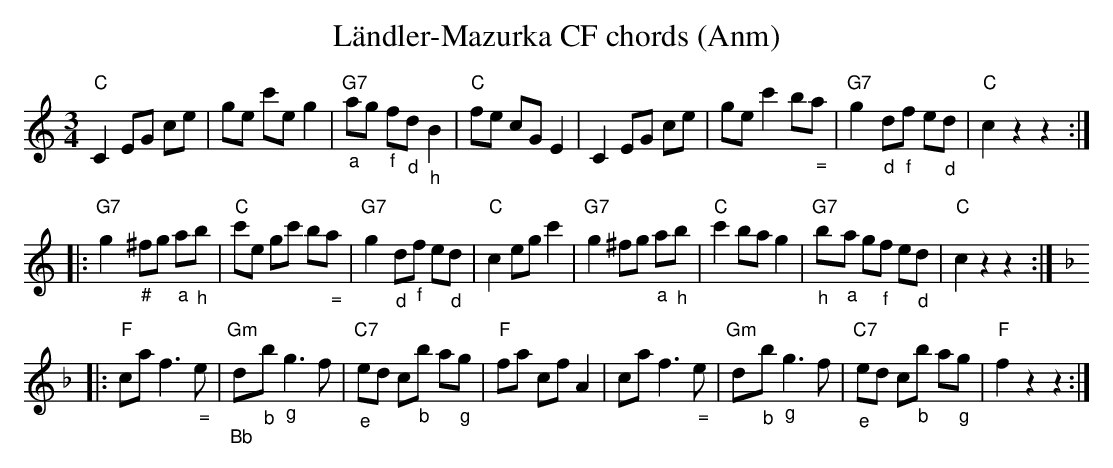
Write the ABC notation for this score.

X:1
T: L\"andler-Mazurka CF chords (Anm)
M:3/4
L:1/8
K:C %%MIDI gchordon
"C"C2EG ce | ge c'eg2 | "G7""_a"ag "_f"f"_d"d"_h"B2 | "C"fe cGE2 | C2EG ce | gec'2b"_ ="a | "G7"g2"_d"d"_f"f e"_d"d | "C"c2z2z2 ::
"G7"g2"_#"^fg "_a"a"_h"b | "C"c'e gc' b"_ ="a | "G7"g2"_d"d"_f"f e"_d"d | "C"c2egc'2 | "G7"g2^fg "_a"a"_h"b | "C"c'2bag2 | "G7""_h"b"_a"a g"_f"f e"_d"d | "C"c2z2z2 :: [K:F]
"F"ca f3"_ ="e | "Gm""_""_Bb"d"_b"b"_g"g3f | "C7""_e"ed c"_b"b a"_g"g | "F"fa cfA2 | caf3"_ ="e | "Gm"d"_b"b"_g"g3f | "C7""_e"ed c"_b"b a"_g"g | "F"f2z2z2 :|
